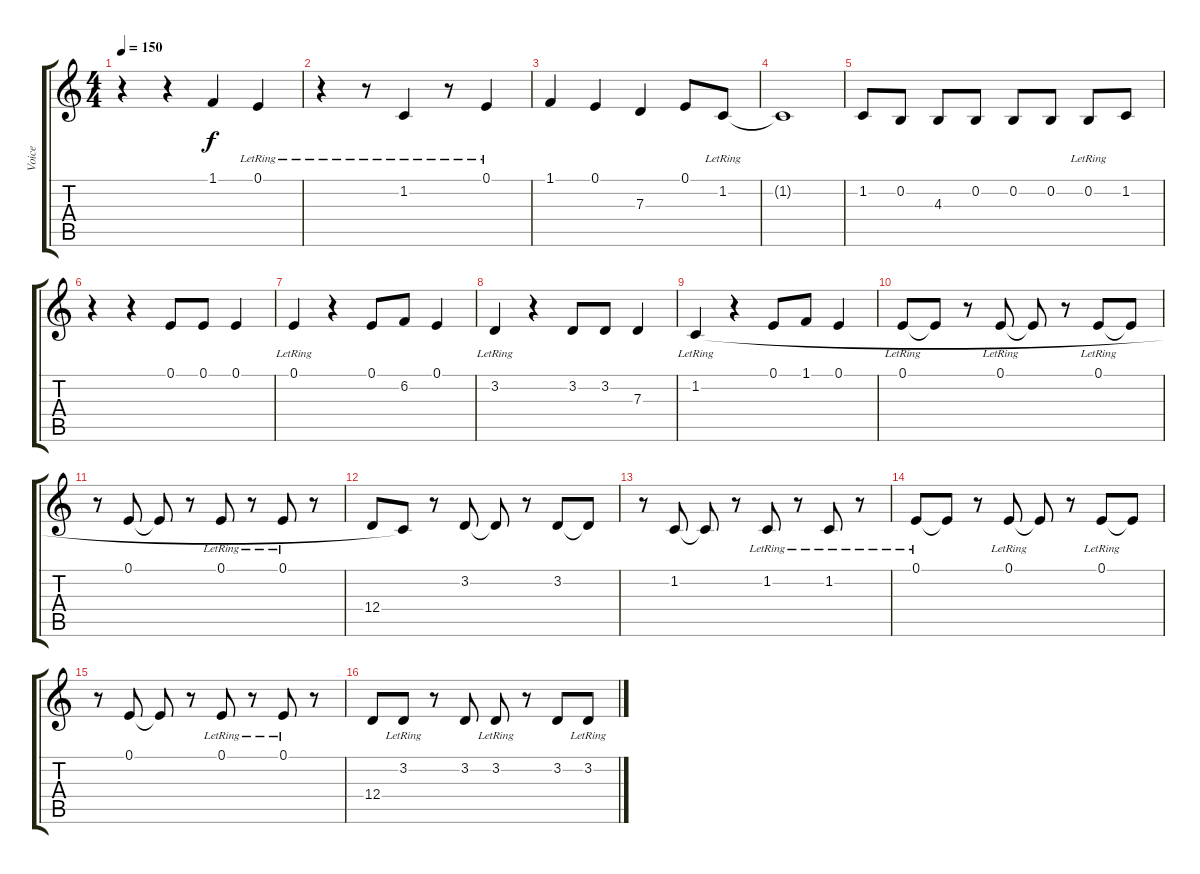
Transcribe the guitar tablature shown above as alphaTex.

\track ("Voice" "Voice") {instrument violin}
\staff {score tabs}
\tuning (E4 B3 G3 D3 A2 E2) {hide}
\ts (4 4)
\tempo 150
\clef g2
\ks c
r.4{dy f} r.4 1.1.4 0.1{lr}.4 |
r.4 r.8 1.2{lr}.4 r.8 0.1{lr}.4 |
1.1.4 0.1.4 7.3.4 0.1.8 1.2{lr}.8 |
1.2{t}.1 |
1.2.8 0.2.8 4.3.8 0.2.8 0.2.8 0.2.8 0.2{lr}.8 1.2.8 |
r.4 r.4 0.1.8 0.1.8 0.1.4 |
0.1{lr}.4 r.4 0.1.8 6.2.8 0.1.4 |
3.2{lr}.4 r.4 3.2.8 3.2.8 7.3.4 |
1.2{lr}.4 r.4 0.1.8 1.1.8 0.1.4 |
0.1{lr}.8 0.1{t}.8 r.8 0.1{lr}.8 0.1{t}.8 r.8 0.1{lr}.8 0.1{t}.8 |
r.8 0.1.8 0.1{t}.8 r.8 0.1{lr}.8 r.8 0.1{lr}.8 r.8 |
12.4.8 1.2{t}.8 r.8 3.2.8 3.2{t}.8 r.8 3.2.8 3.2{t}.8 |
r.8 1.2.8 1.2{t}.8 r.8 1.2{lr}.8 r.8 1.2{lr}.8 r.8 |
0.1{lr}.8 0.1{t}.8 r.8 0.1{lr}.8 0.1{t}.8 r.8 0.1{lr}.8 0.1{t}.8 |
r.8 0.1.8 0.1{t}.8 r.8 0.1{lr}.8 r.8 0.1{lr}.8 r.8 |
12.4.8 3.2{lr}.8 r.8 3.2.8 3.2{lr}.8 r.8 3.2.8 3.2{lr}.8
